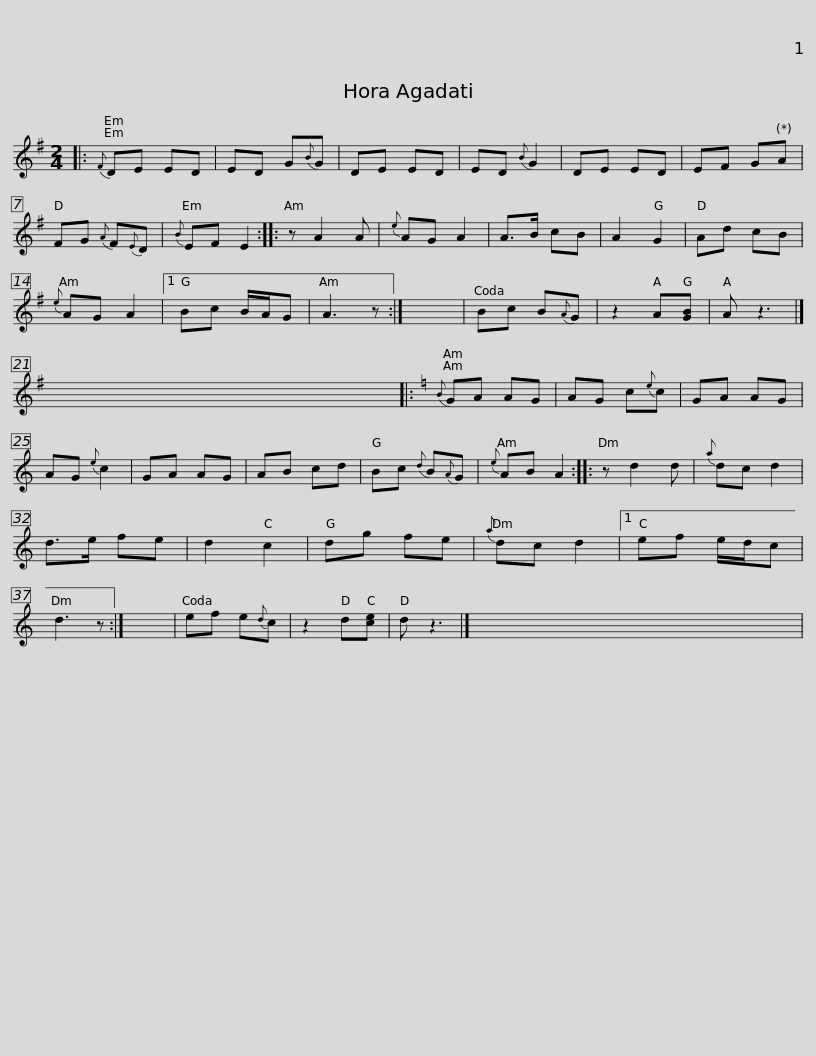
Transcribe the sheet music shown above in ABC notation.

X:1
L:1/8
M:2/4
I:linebreak $
K:Emin
V:1 treble
V:1
|:{F} DE ED | ED G{B}G | DE ED | ED{B} G2 | DE ED | %5
 EF GA | FG{A} F{E}D |{B} EF E2 :: z A2 A |${e} AG A2 | %10
 A>B cB | A2 G2 | Ad cB |{e} AG A2 |1 Bc B/A/G | %15
 A3 z :| x4 | Bc B{A}G | z2 A[GB] | A z3 |]$ %20
 x4 x4 x4 x4 x4 x4 |:[K:Amin]{B} GA AG | AG c{e}c | GA AG | AG{e} c2 | %25
 GA AG | AB cd | Bc{d} B{A}G |${e} AB A2 :: z d2 d | %30
{a} dc d2 | d>e fe | d2 c2 | dg fe |{a} dc d2 |1 %35
 ef e/d/c | d3 z :| x4 | ef e{d}c |$ z2 d[ce] | %40
 d z3 |] x4 x4 x4 x4 x4 x4 | %42
